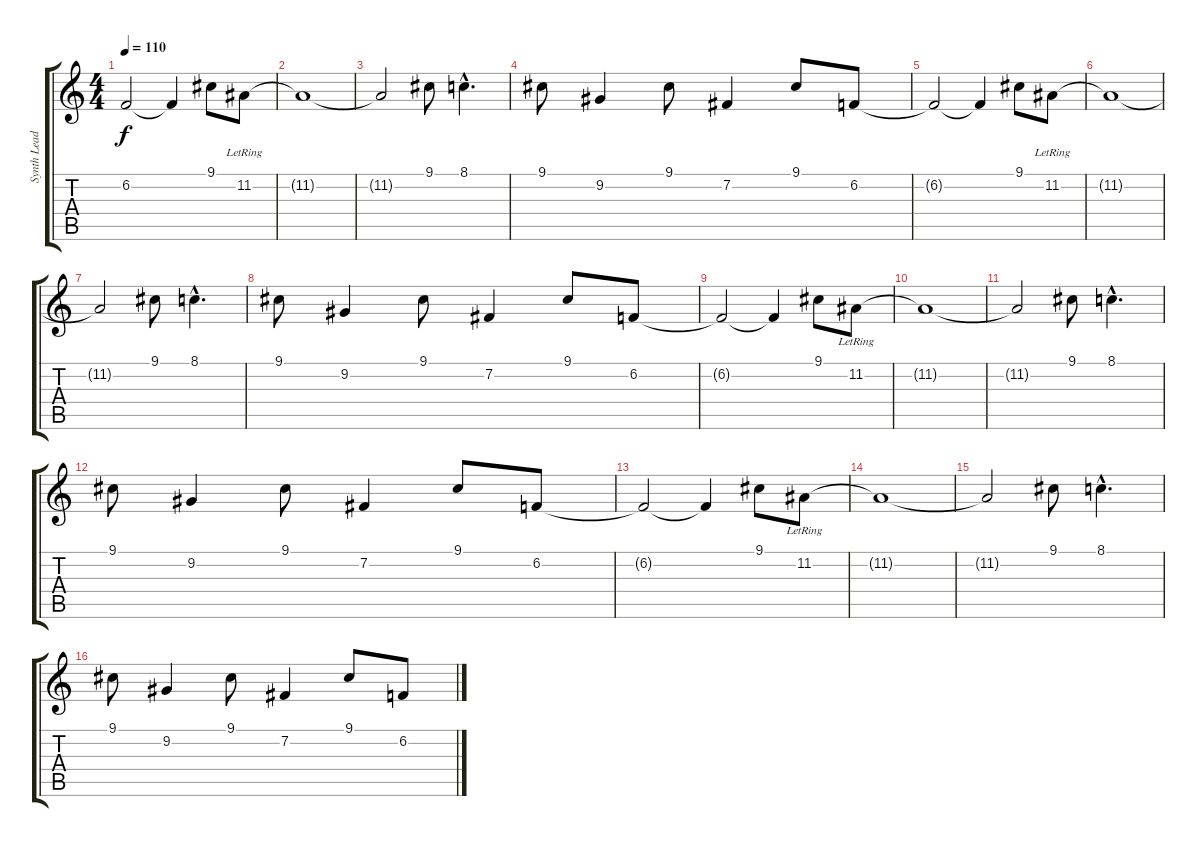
\track ("Synth Lead" "Synth Lead") {instrument fx4atmosphere}
\staff {score tabs}
\tuning (E4 B3 G3 D3 A2 E2) {hide}
\ts (4 4)
\tempo 110
\clef g2
\ks c
6.2{t}.2{dy f} 6.2{t}.4 9.1.8 11.2{lr}.8 |
11.2{t}.1 |
11.2{t}.2 9.1.8 8.1{hac}.4{d} |
9.1.8 9.2.4 9.1.8 7.2.4 9.1.8 6.2.8 |
6.2{t}.2 6.2{t}.4 9.1.8 11.2{lr}.8 |
11.2{t}.1 |
11.2{t}.2 9.1.8 8.1{hac}.4{d} |
9.1.8 9.2.4 9.1.8 7.2.4 9.1.8 6.2.8 |
6.2{t}.2 6.2{t}.4 9.1.8 11.2{lr}.8 |
11.2{t}.1 |
11.2{t}.2 9.1.8 8.1{hac}.4{d} |
9.1.8 9.2.4 9.1.8 7.2.4 9.1.8 6.2.8 |
6.2{t}.2 6.2{t}.4 9.1.8 11.2{lr}.8 |
11.2{t}.1 |
11.2{t}.2 9.1.8 8.1{hac}.4{d} |
9.1.8 9.2.4 9.1.8 7.2.4 9.1.8 6.2.8
